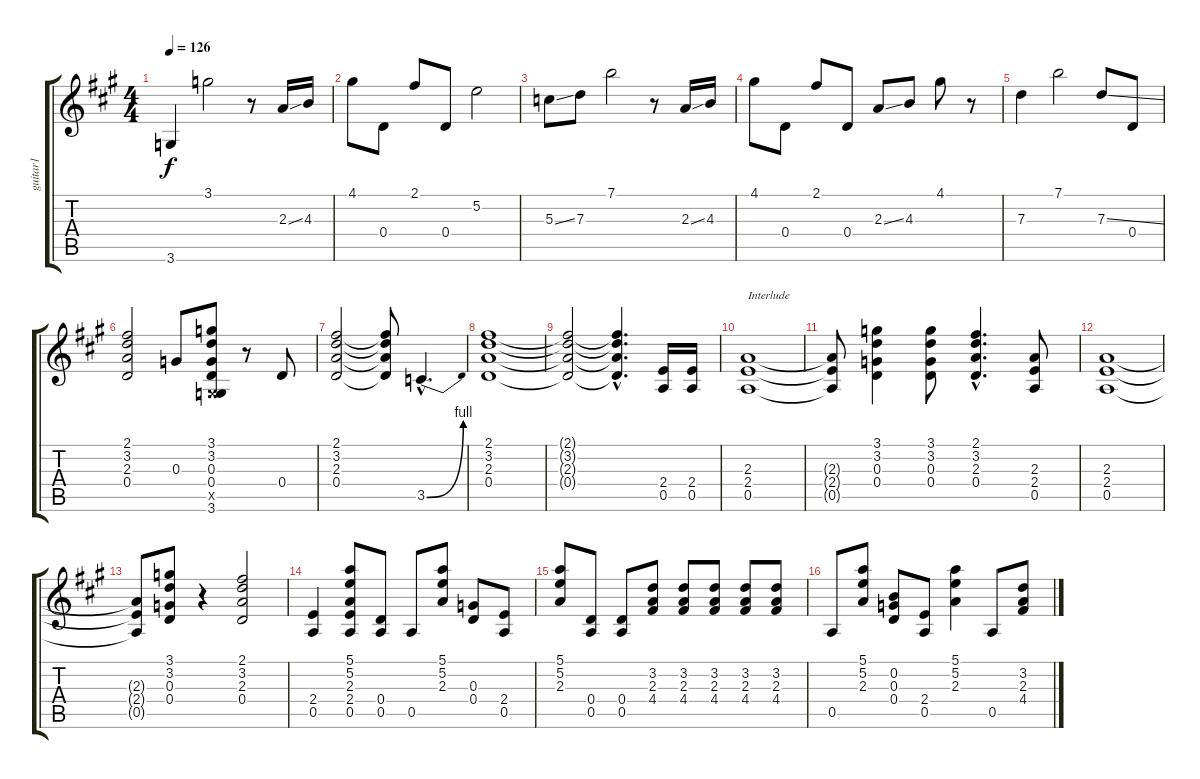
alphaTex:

\track ("guitar1" "guitar1") {instrument overdrivenguitar}
\staff {score tabs}
\tuning (E4 B3 G3 D3 A2 E2) {hide}
\ts (4 4)
\tempo 126
\clef g2
\ks a
3.6.4{dy f} 3.1.2 r.8 2.3{ss}.16 4.3.16 |
4.1.8 0.4.8 2.1.8 0.4.8 5.2.2 |
5.3{ss}.8 7.3.8 7.1.2 r.8 2.3{ss}.16 4.3.16 |
4.1.8 0.4.8 2.1.8 0.4.8 2.3{ss}.8 4.3.8 4.1.8 r.8 |
7.3.4 7.1.2 7.3{ss}.8 0.4.8 |
(2.1 3.2 2.3 0.4).2 0.3.8 (3.1 3.2 0.3 0.4 -1.5{x} 3.6).8 r.8 0.4.8 |
(2.1 3.2 2.3 0.4).2 (2.1{t} 3.2{t} 2.3{t} 0.4{t}).8 3.5{be (bend 0 0 60 4) hac}.4{d} |
(2.1 3.2 2.3 0.4).1 |
(2.1{t} 3.2{t} 2.3{t} 0.4{t}).2 (2.1{hac t} 3.2{hac t} 2.3{hac t} 0.4{hac t}).4{d} (2.4 0.5).16 (2.4 0.5).16 |
(2.3 2.4 0.5).1{txt "Interlude"} |
(2.3{t} 2.4{t} 0.5{t}).8 (3.1 3.2 0.3 0.4).4 (3.1 3.2 0.3 0.4).8 (2.1{hac} 3.2{hac} 2.3{hac} 0.4{hac}).4{d} (2.3 2.4 0.5).8 |
(2.3 2.4 0.5).1 |
(2.3{t} 2.4{t} 0.5{t}).8 (3.1 3.2 0.3 0.4).8 r.4 (2.1 3.2 2.3 0.4).2 |
(2.4 0.5).4 (5.1 5.2 2.3 2.4 0.5).8 (0.4 0.5).8 0.5.8 (5.1 5.2 2.3).8 (0.3 0.4).8 (2.4 0.5).8 |
(5.1 5.2 2.3).8 (0.4 0.5).8 (0.4 0.5).8 (3.2 2.3 4.4).8 (3.2 2.3 4.4).8 (3.2 2.3 4.4).8 (3.2 2.3 4.4).8 (3.2 2.3 4.4).8 |
0.5.8 (5.1 5.2 2.3).8 (0.2 0.3 0.4).8 (2.4 0.5).8 (5.1 5.2 2.3).4 0.5.8 (3.2 2.3 4.4).8
